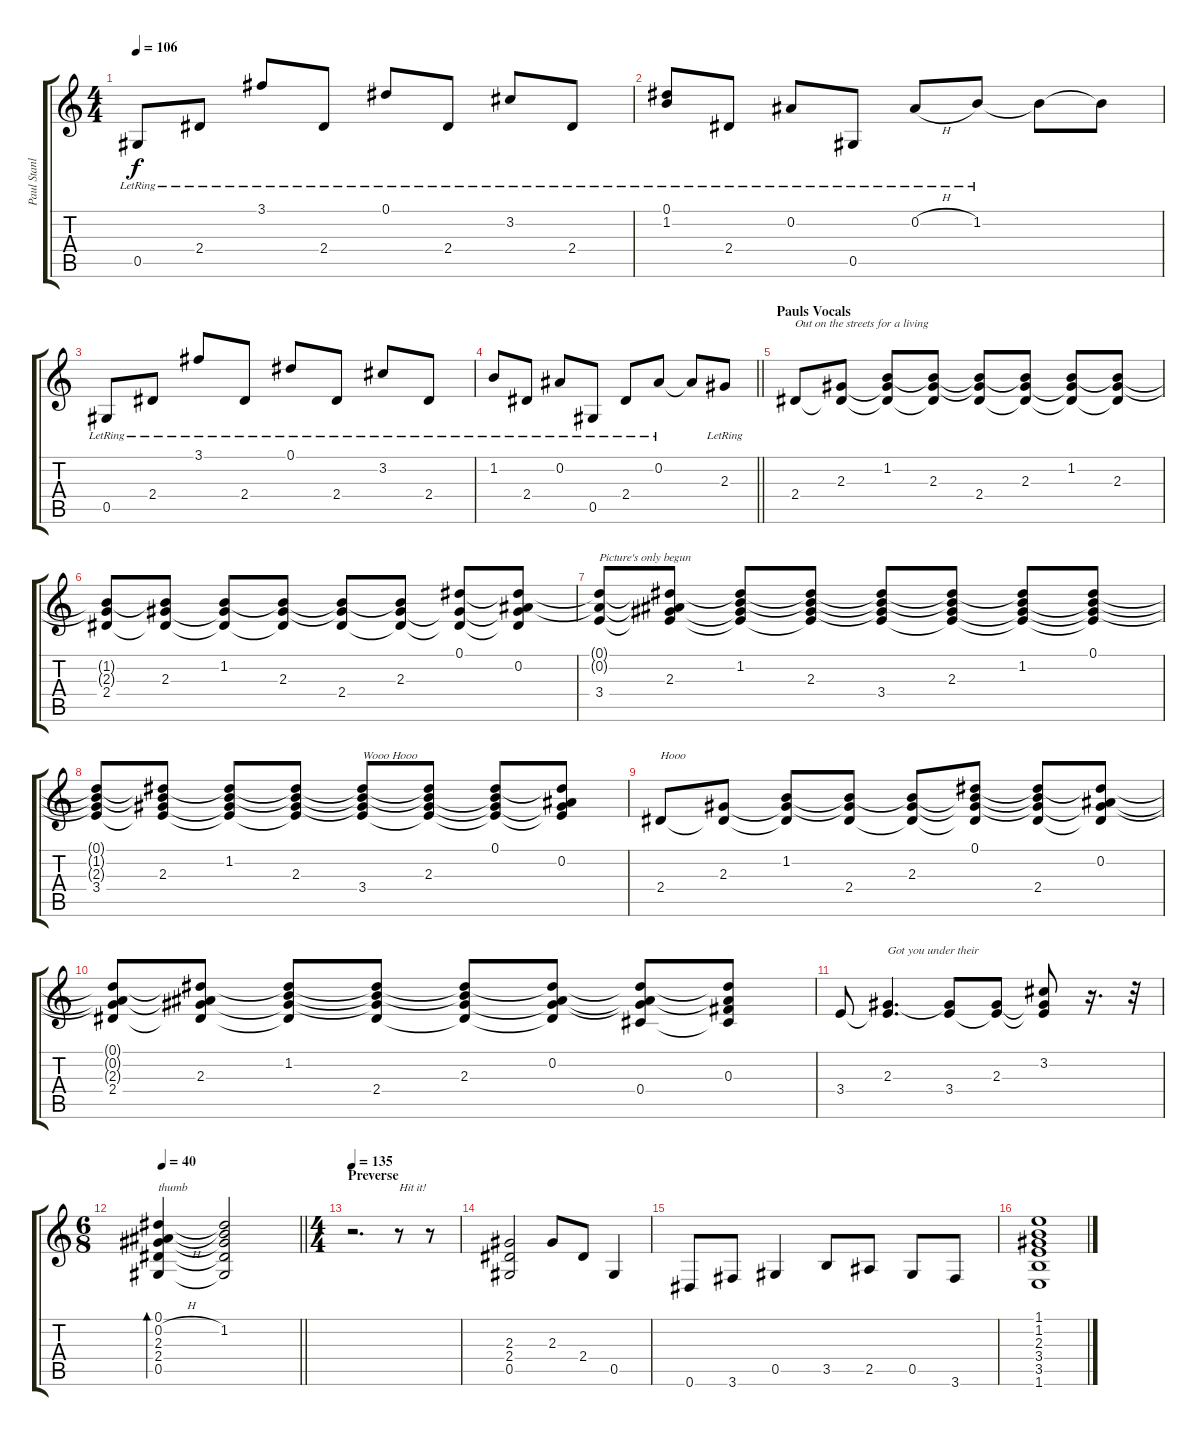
\track ("Paul Stanley" "Paul Stanl") {instrument overdrivenguitar}
\staff {score tabs}
\tuning (Eb4 Bb3 Gb3 Db3 Ab2 Eb2) {hide}
\ts (4 4)
\tempo 106
\clef g2
\ks aminor
0.5{lr}.8{dy f} 2.4{lr}.8 3.1{lr}.8 2.4{lr}.8 0.1{lr}.8 2.4{lr}.8 3.2{lr}.8 2.4{lr}.8 |
(0.1{lr} 1.2{lr}).8 2.4{lr}.8 0.2{lr}.8 0.5{lr}.8 0.2{h lr}.8 1.2{lr}.8 1.2{t}.8 1.2{t}.8 |
0.5{lr}.8 2.4{lr}.8 3.1{lr}.8 2.4{lr}.8 0.1{lr}.8 2.4{lr}.8 3.2{lr}.8 2.4{lr}.8 |
\barLineRight lightlight
1.2{lr}.8 2.4{lr}.8 0.2{lr}.8 0.5{lr}.8 2.4{lr}.8 0.2{lr}.8 0.2{t}.8 2.3{lr}.8 |
\section ("" "Pauls Vocals")
\ks c
2.4.8{txt "Out on the streets for a living"} (2.3 2.4{t}).8 (1.2 2.3{t} 2.4{t}).8 (1.2{t} 2.3 2.4{t}).8 (1.2{t} 2.3{t} 2.4).8 (1.2{t} 2.3 2.4{t}).8 (1.2 2.3{t} 2.4{t}).8 (1.2{t} 2.3 2.4{t}).8 |
(1.2{t} 2.3{t} 2.4).8 (1.2{t} 2.3 2.4{t}).8 (1.2 2.3{t} 2.4{t}).8 (1.2{t} 2.3 2.4{t}).8 (1.2{t} 2.3{t} 2.4).8 (1.2{t} 2.3 2.4{t}).8 (0.1 2.3{t} 2.4{t}).8 (0.1{t} 0.2 2.3{t} 2.4{t}).8 |
(0.1{t} 0.2{t} 3.4).8{txt "Picture's only begun"} (0.1{t} 0.2{t} 2.3 3.4{t}).8 (0.1{t} 1.2 2.3{t} 3.4{t}).8 (0.1{t} 1.2{t} 2.3 3.4{t}).8 (0.1{t} 1.2{t} 2.3{t} 3.4).8 (0.1{t} 1.2{t} 2.3 3.4{t}).8 (0.1{t} 1.2 2.3{t} 3.4{t}).8 (0.1 1.2{t} 2.3{t} 3.4{t}).8 |
(0.1{t} 1.2{t} 2.3{t} 3.4).8 (0.1{t} 1.2{t} 2.3 3.4{t}).8 (0.1{t} 1.2 2.3{t} 3.4{t}).8 (0.1{t} 1.2{t} 2.3 3.4{t}).8 (0.1{t} 1.2{t} 2.3{t} 3.4).8{txt "Wooo Hooo"} (0.1{t} 1.2{t} 2.3 3.4{t}).8 (0.1 1.2{t} 2.3{t} 3.4{t}).8 (0.1{t} 0.2 2.3{t} 3.4{t}).8 |
2.4.8{txt "Hooo"} (2.3 2.4{t}).8 (1.2 2.3{t} 2.4{t}).8 (1.2{t} 2.3{t} 2.4).8 (1.2{t} 2.3 2.4{t}).8 (0.1 1.2{t} 2.3{t} 2.4{t}).8 (0.1{t} 1.2{t} 2.3{t} 2.4).8 (0.1{t} 0.2 2.3{t} 2.4{t}).8 |
(0.1{t} 0.2{t} 2.3{t} 2.4).8 (0.1{t} 0.2{t} 2.3 2.4{t}).8 (0.1{t} 1.2 2.3{t} 2.4{t}).8 (0.1{t} 1.2{t} 2.3{t} 2.4).8 (0.1{t} 1.2{t} 2.3 2.4{t}).8 (0.1{t} 0.2 2.3{t} 2.4{t}).8 (0.1{t} 0.2{t} 2.3{t} 0.4).8 (0.1{t} 0.2{t} 0.3 0.4{t}).8 |
3.4.8 (2.3 3.4{t}).4{d txt "Got you under their"} (2.3{t} 3.4).8 (2.3 3.4{t}).8 (3.2 2.3{t} 3.4{t}).8 r.16{d} r.32 |
\ts (6 8)
\tempo 40
\barLineRight lightlight
(0.1 0.2{h} 2.3 2.4 0.5).4{bd 60 txt "thumb"} (0.1{t} 1.2 2.3{t} 2.4{t} 0.5{t}).2 |
\ts (4 4)
\section ("" "Preverse")
\tempo 135
r.2{d} r.8{txt "Hit it!"} r.8 |
(2.3 2.4 0.5).2{instrument distortionguitar} 2.3.8 2.4.8 0.5.4 |
0.6.8 3.6.8 0.5.4 3.5.8 2.5.8 0.5.8 3.6.8 |
(1.1 1.2 2.3 3.4 3.5 1.6).1
